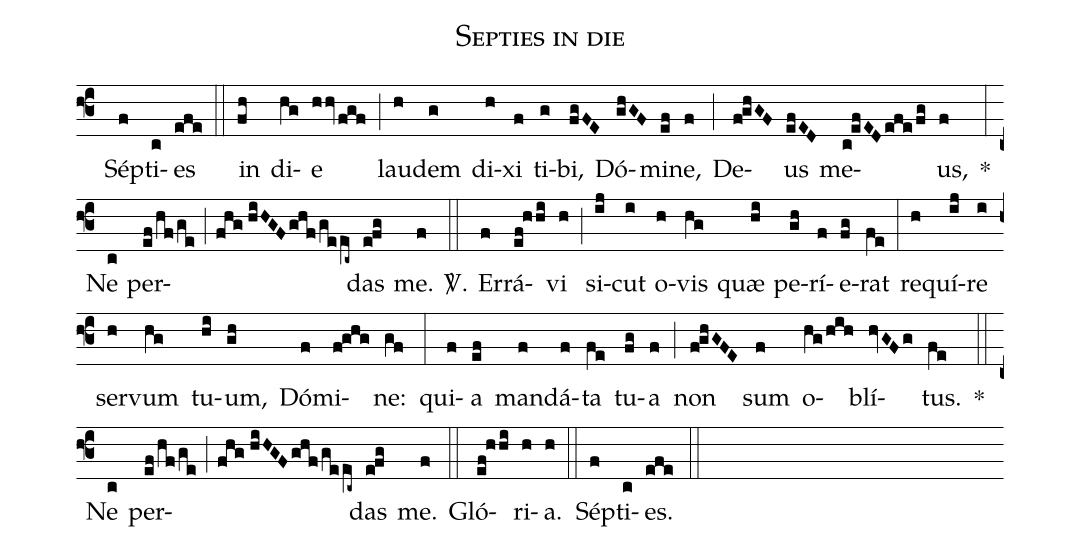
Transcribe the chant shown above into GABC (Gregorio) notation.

name:Septies in die;
office-part:Responsorium;
mode:2;
%%
(f3) () Sép(f)ti(c)es(efe) (::) in(fh) di(hg)e(hhv/fgf) (;) lau(h)dem(g) di(h)xi(f) ti(g)bi,(fgFE) Dó(ghGF)mi(ef)ne,(f) (;) De(f!ghGF)us(efED) me(c!efED/efe/fg)us,(f) *(:) Ne(c) per(ef/hf/ge;fhg//hiHGF/ghf/geec~)das(e!fg) me.(f) <sp>V/</sp>.(::) Er(f)rá(ef!hhi)vi(h) (;) si(ij)cut(i) o(h)vis(hg) quæ(hi) pe(gh)rí(f)e(fg)rat(fe) (:) re(h)quí(ij)re(i) ser(h)vum(hg) tu(hi)um,(gh) Dó(f)mi(f!ghg)ne:(gf) (:) qui(f)a(ef) man(f)dá(f)ta(fe) tu(fg)a(f) (;) non(f!ghGFE) sum(f) o(hg/hih)blí(hvGFg)tus.(fe) *(::) Ne(c) per(ef/hf/ge;fhg//hiHGF/ghf/geec~)das(e!fg) me.(f) (::) Gló(ef!hhi)ri(h)a.(h) (::) Sép(f)ti(c)es.(efe) (::)
